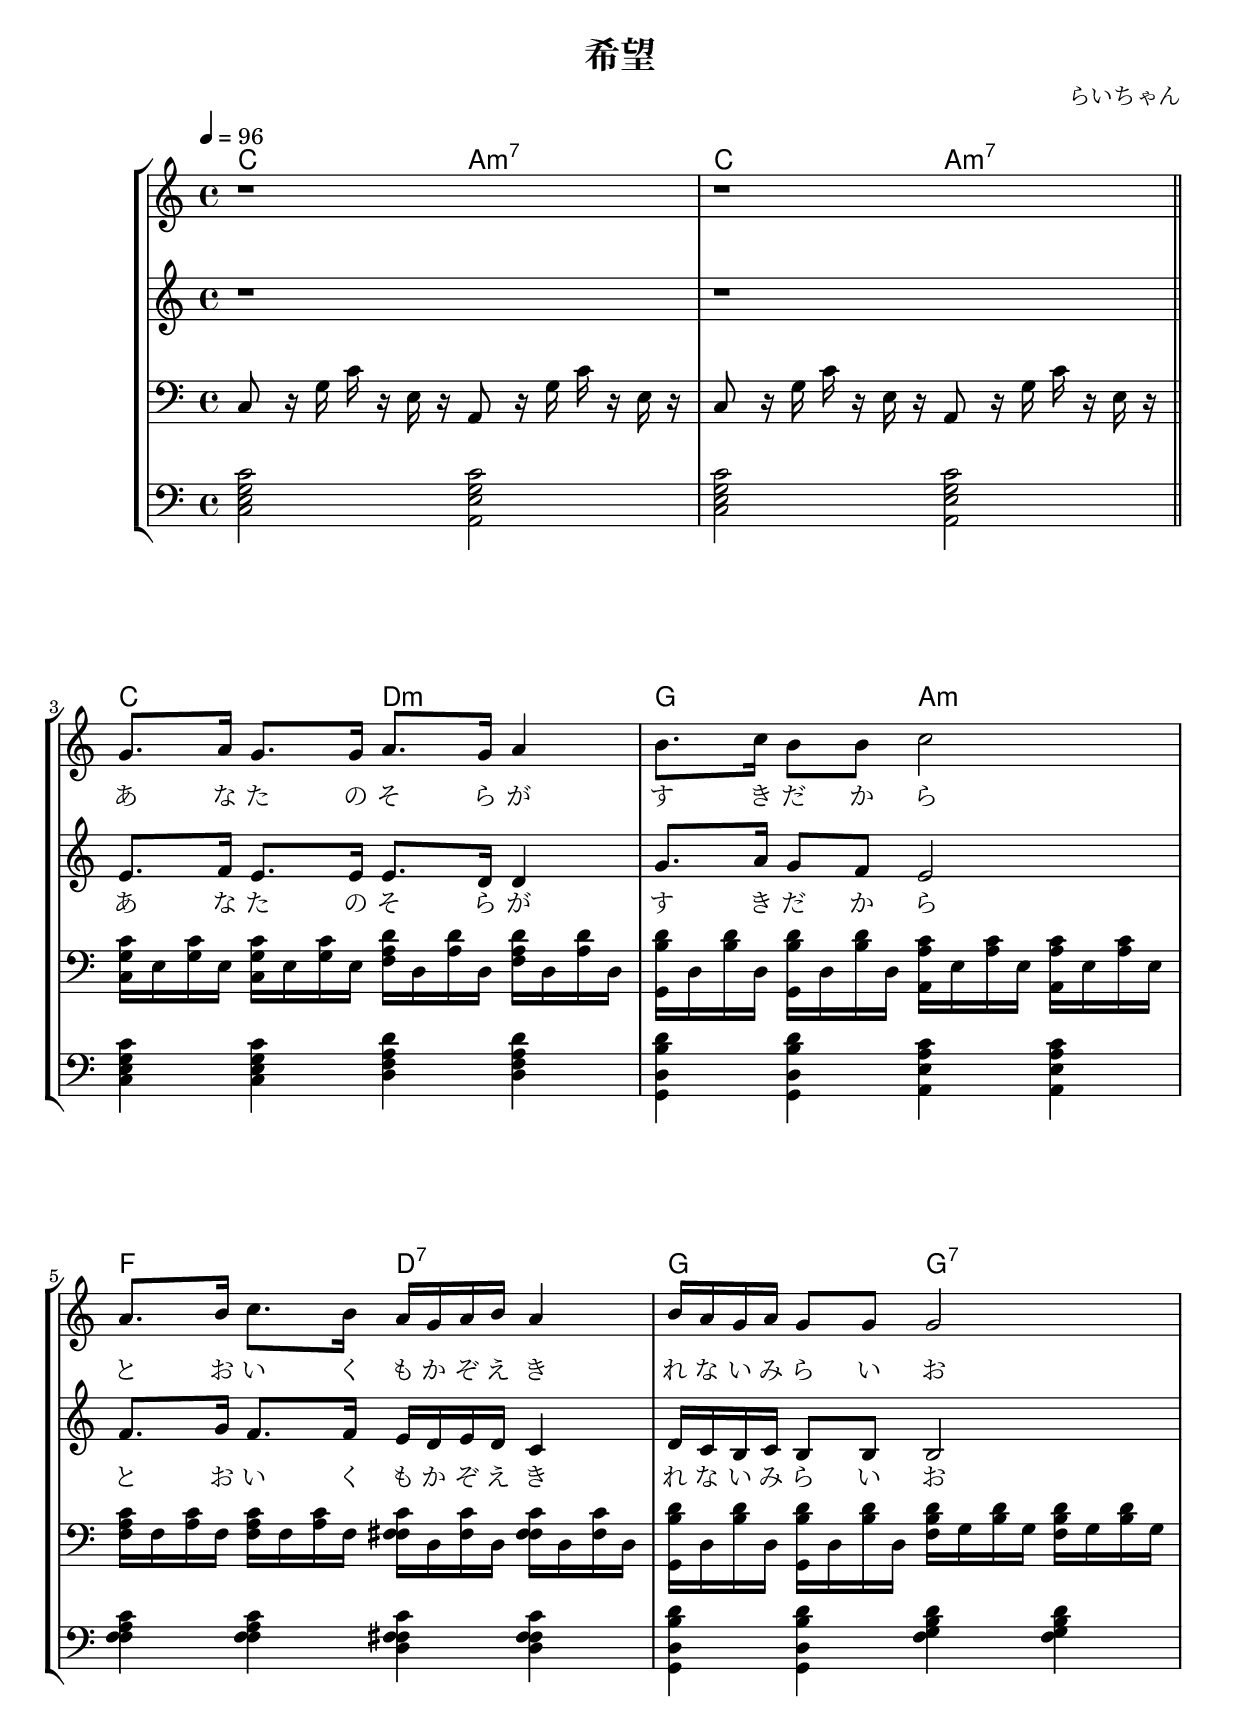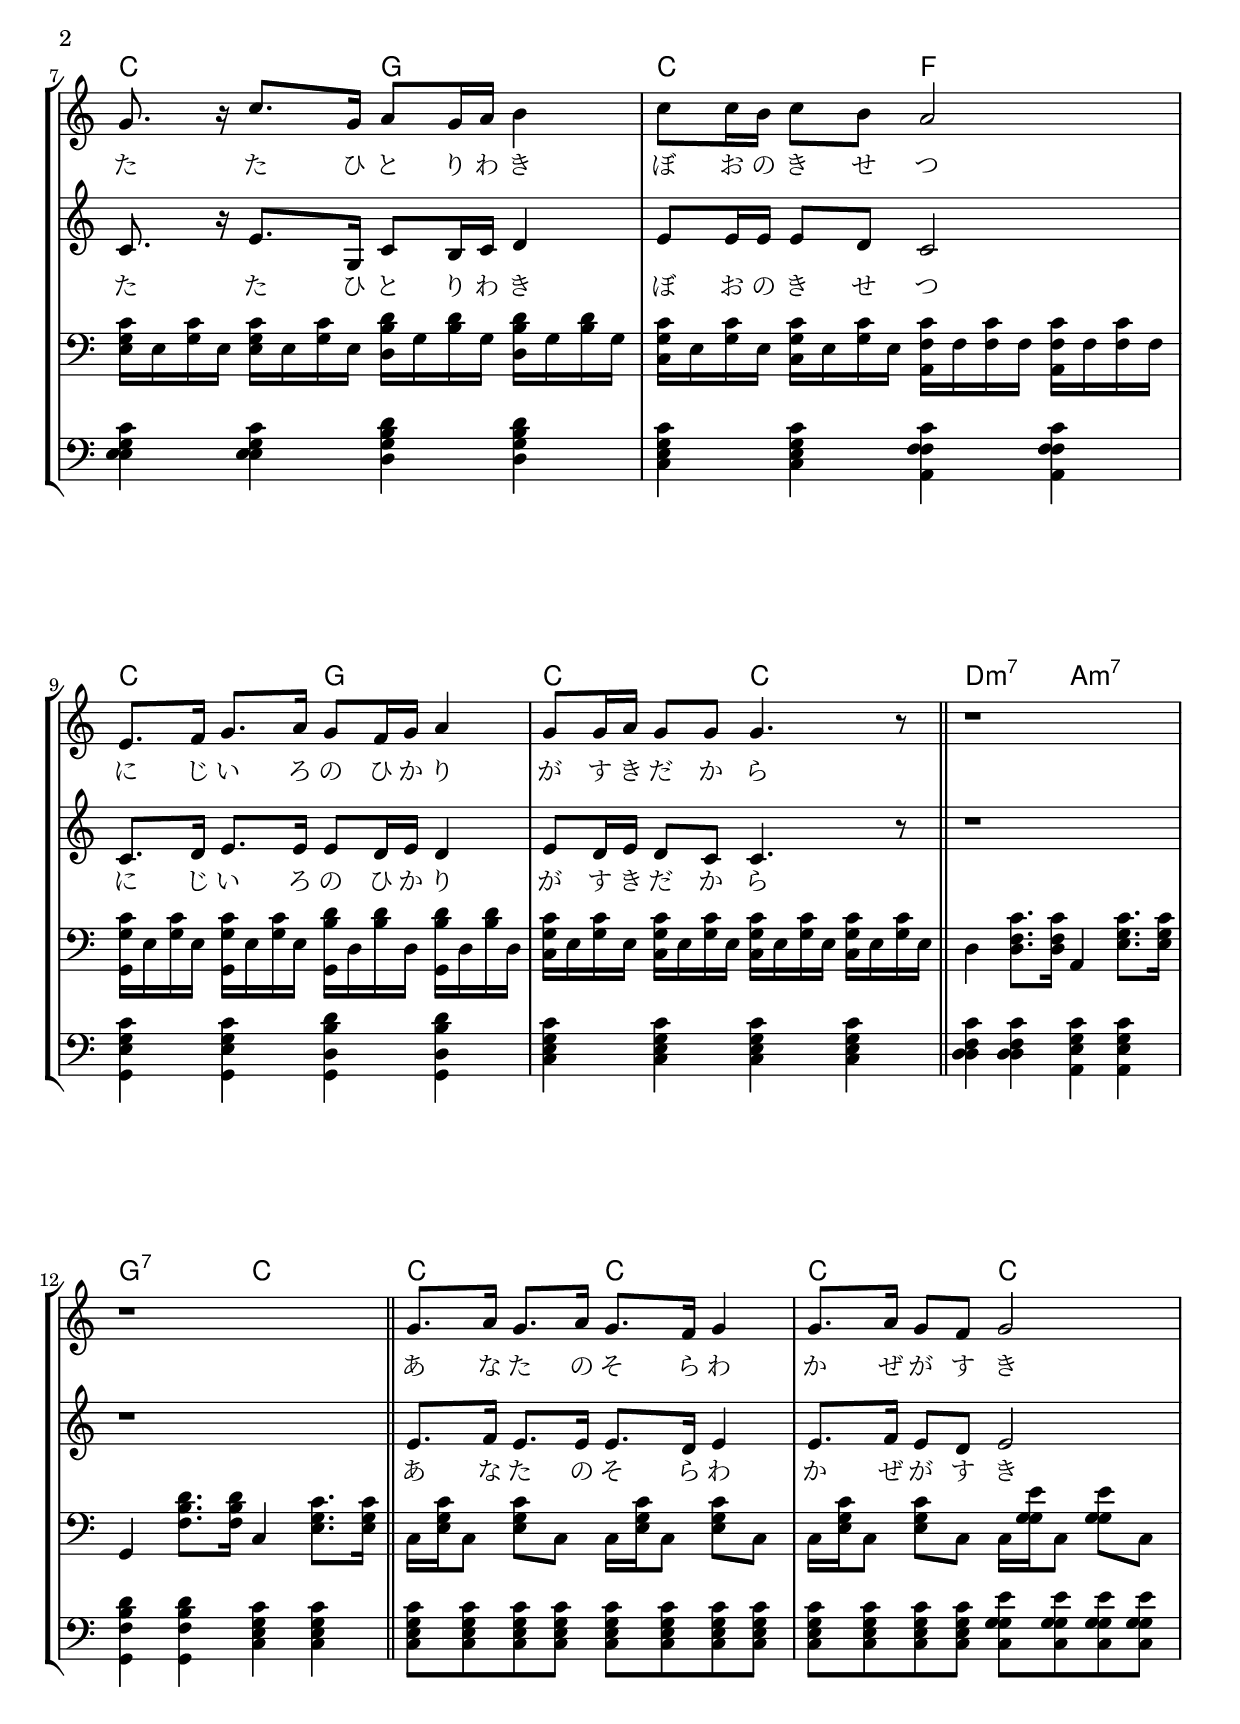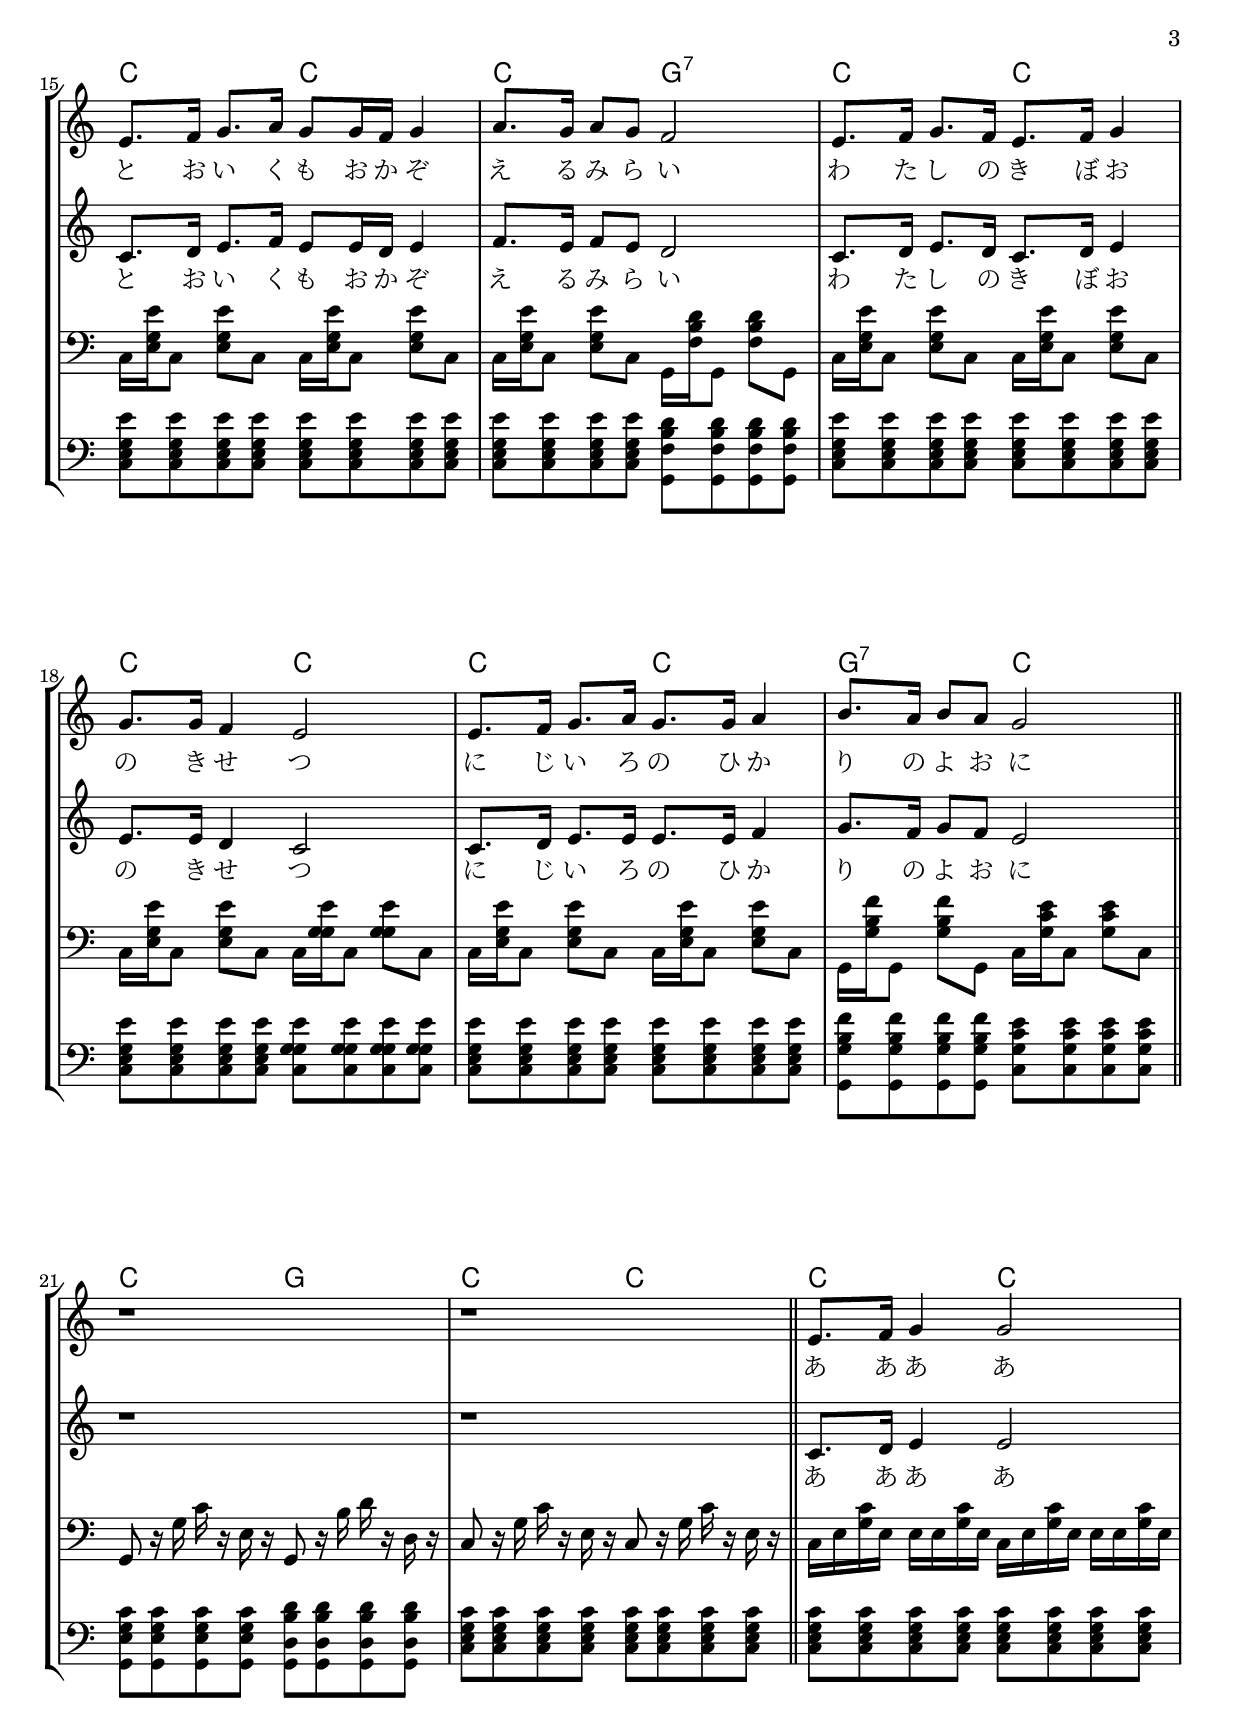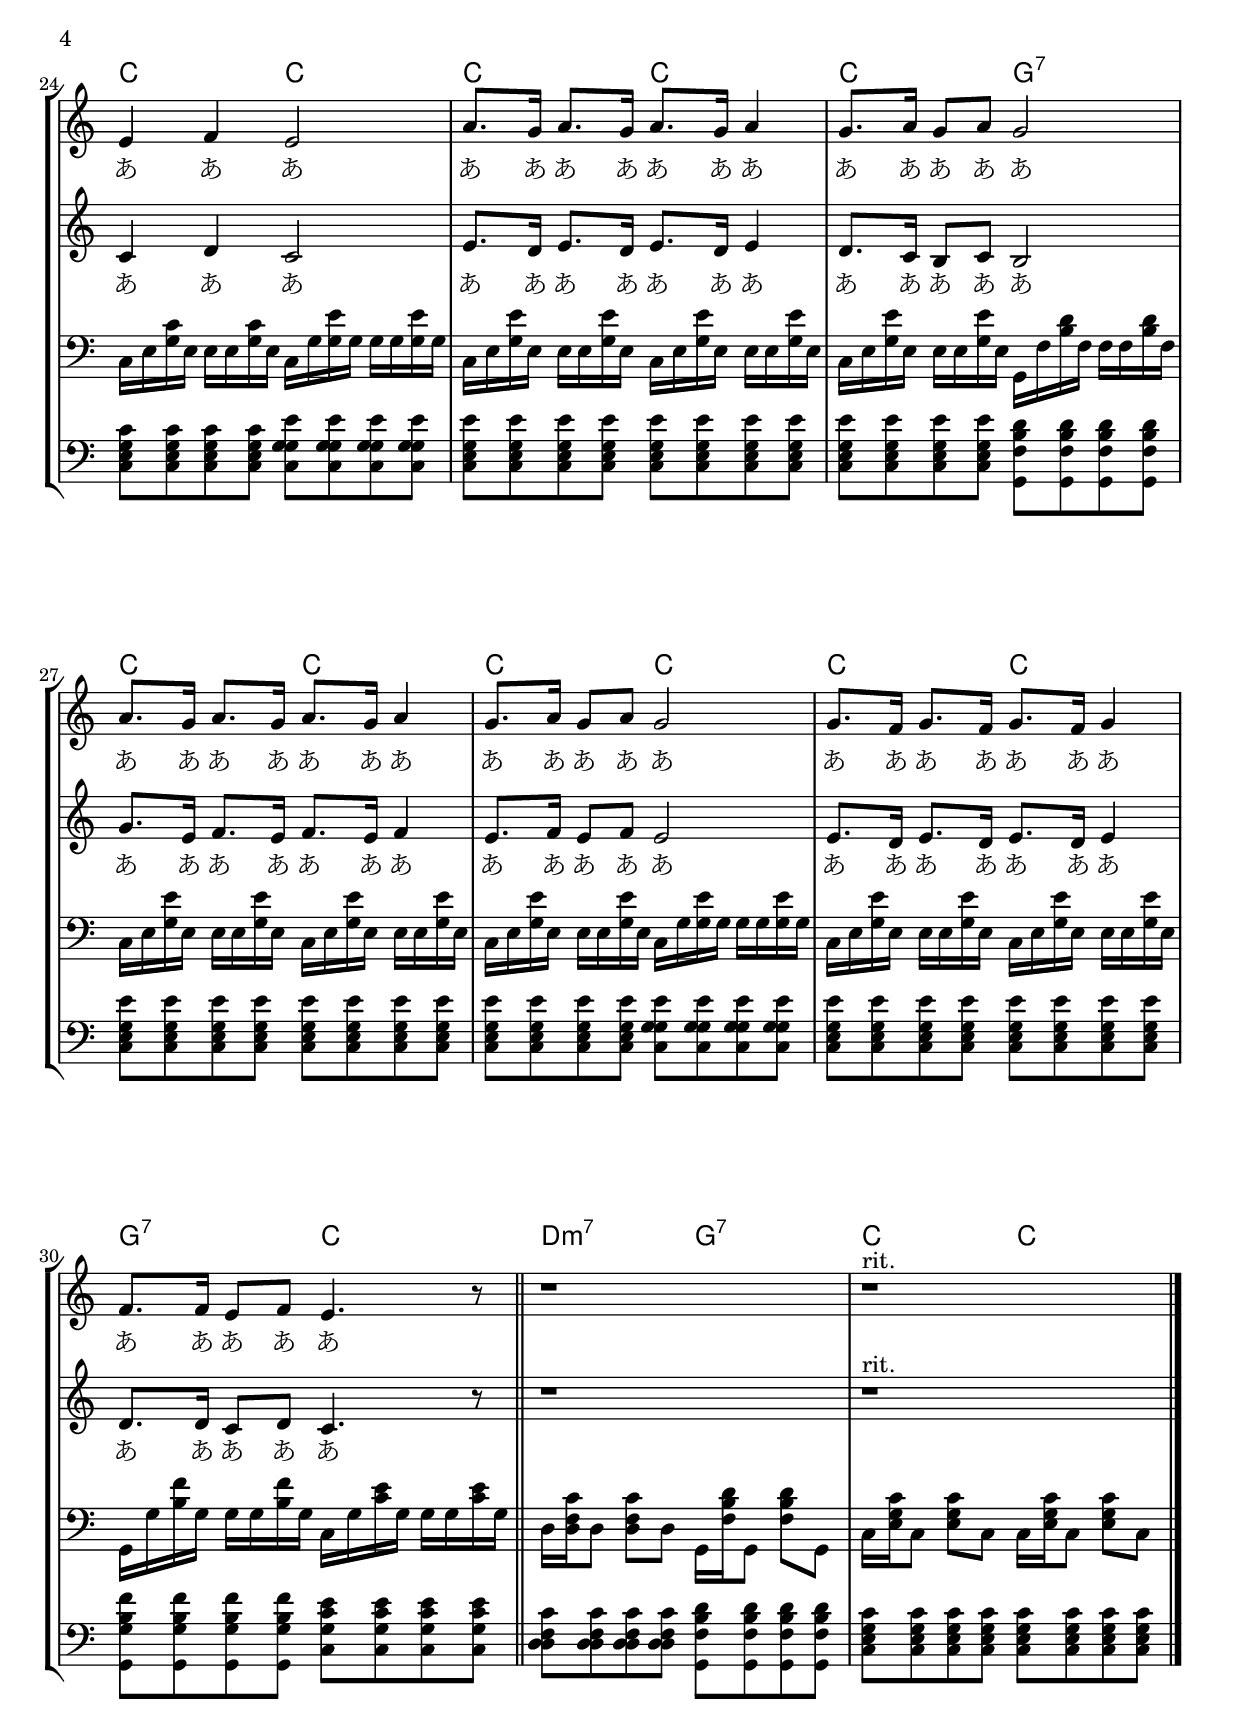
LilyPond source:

\version "2.12.1"

\header {
	title = \markup {希望}
	composer = \markup \center-column {らいちゃん}
}

harmony = \chordmode {
	c2 a:min7 c a:min7 

	c d:m g a:m f d:7 g g:7 c g c f c g c c 

	d:min7 a:min7 g:7 c 

	c c c c c c c g:7 c c c c c c g:7 c 

	c g c c 

	c c c c c c c g:7 c c c c c c g:7 c 

	d:min7 g:7 c c 
}

melody = {
	\key c \major
	\tempo 4 = 96
	r1 | r1   
	\set Staff.midiInstrument = #"mmi0.48"
	g'8.  a'16  g'8.  g'16  a'8.  g'16  a'4 
	b'8.  c''16  b'8  b'8  c''2 
	a'8.  b'16  c''8.  b'16  a'16  g'16  a'16  b'16  a'4 
	b'16  a'16  g'16  a'16  g'8  g'8  g'2 
	g'8.  r16  c''8.  g'16  a'8  g'16  a'16  b'4 
	c''8  c''16  b'16  c''8  b'8  a'2 
	e'8.  f'16  g'8.  a'16  g'8  f'16  g'16  a'4 
	g'8  g'16  a'16  g'8  g'8  g'4.  	r8 	r1 | r1   
	\set Staff.midiInstrument = #"fss0.35"
	g'8.  a'16  g'8.  a'16  g'8.  f'16  g'4 
	g'8.  a'16  g'8  f'8  g'2 
	e'8.  f'16  g'8.  a'16  g'8  g'16  f'16  g'4 
	a'8.  g'16  a'8  g'8  f'2 
	e'8.  f'16  g'8.  f'16  e'8.  f'16  g'4 
	g'8.  g'16  f'4  e'2 
	e'8.  f'16  g'8.  a'16  g'8.  g'16  a'4 
	b'8.  a'16  b'8  a'8  g'2
	r1 | r1   
	\set Staff.midiInstrument = #"mmi0.48"
	e'8.  f'16  g'4  g'2 
	e'4  f'4  e'2 
	a'8.  g'16  a'8.  g'16  a'8.  g'16  a'4 
	g'8.  a'16  g'8  a'8  g'2 
	a'8.  g'16  a'8.  g'16  a'8.  g'16  a'4 
	g'8.  a'16  g'8  a'8  g'2 
	g'8.  f'16  g'8.  f'16  g'8.  f'16  g'4 
	f'8.  f'16  e'8  f'8  e'4.  	r8 	r1 | r1^"rit." \bar "|."
}

words = \lyricmode {
	
	あ  な  た  の  そ  ら  が  す  き  だ  か  ら  と  お  い  く  も  か  ぞ  え  き  れ  な  い  み  ら  い  お  た  た  ひ  と  り  わ  き  ぼ  お  の  き  せ  つ  に  じ  い  ろ  の  ひ  か  り  が  す  き  だ  か  ら  
	
	あ  な  た  の  そ  ら  わ  か  ぜ  が  す  き  と  お  い  く  も  お  か  ぞ  え  る  み  ら  い  わ  た  し  の  き  ぼ  お  の  き  せ  つ  に  じ  い  ろ  の  ひ  か  り  の  よ  お  に  
	
	あ  あ  あ  あ  あ  あ  あ  あ  あ  あ  あ  あ  あ  あ  あ  あ  あ  あ  あ  あ  あ  あ  あ  あ  あ  あ  あ  あ  あ  あ  あ  あ  あ  あ  あ  あ  あ  あ  あ  あ  あ  あ  あ  
	
}

secondmelody = {
	\key c \major
	\tempo 4 = 96
	r1 | r1   
	\set Staff.midiInstrument = #"mmi0.48"
	e'8.  f'16  e'8.  e'16  e'8.  d'16  d'4 
	g'8.  a'16  g'8  f'8  e'2 
	f'8.  g'16  f'8.  f'16  e'16  d'16  e'16  d'16  c'4 
	d'16  c'16  b16  c'16  b8  b8  b2 
	c'8.  r16  e'8.  g16  c'8  b16  c'16  d'4 
	e'8  e'16  e'16  e'8  d'8  c'2 
	c'8.  d'16  e'8.  e'16  e'8  d'16  e'16  d'4 
	e'8  d'16  e'16  d'8  c'8  c'4.  	r8 	r1 | r1   
	\set Staff.midiInstrument = #"fss0.35"
	e'8.  f'16  e'8.  e'16  e'8.  d'16  e'4 
	e'8.  f'16  e'8  d'8  e'2 
	c'8.  d'16  e'8.  f'16  e'8  e'16  d'16  e'4 
	f'8.  e'16  f'8  e'8  d'2 
	c'8.  d'16  e'8.  d'16  c'8.  d'16  e'4 
	e'8.  e'16  d'4  c'2 
	c'8.  d'16  e'8.  e'16  e'8.  e'16  f'4 
	g'8.  f'16  g'8  f'8  e'2
	r1 | r1   
	\set Staff.midiInstrument = #"mmi0.48"
	c'8.  d'16  e'4  e'2 
	c'4  d'4  c'2 
	e'8.  d'16  e'8.  d'16  e'8.  d'16  e'4 
	d'8.  c'16  b8  c'8  b2 
	g'8.  e'16  f'8.  e'16  f'8.  e'16  f'4 
	e'8.  f'16  e'8  f'8  e'2 
	e'8.  d'16  e'8.  d'16  e'8.  d'16  e'4 
	d'8.  d'16  c'8  d'8  c'4.  	r8 	r1 | r1^"rit." \bar "|."
}

secondwords = \lyricmode {
	
	あ  な  た  の  そ  ら  が  す  き  だ  か  ら  と  お  い  く  も  か  ぞ  え  き  れ  な  い  み  ら  い  お  た  た  ひ  と  り  わ  き  ぼ  お  の  き  せ  つ  に  じ  い  ろ  の  ひ  か  り  が  す  き  だ  か  ら  
	
	あ  な  た  の  そ  ら  わ  か  ぜ  が  す  き  と  お  い  く  も  お  か  ぞ  え  る  み  ら  い  わ  た  し  の  き  ぼ  お  の  き  せ  つ  に  じ  い  ろ  の  ひ  か  り  の  よ  お  に  
	
	あ  あ  あ  あ  あ  あ  あ  あ  あ  あ  あ  あ  あ  あ  あ  あ  あ  あ  あ  あ  あ  あ  あ  あ  あ  あ  あ  あ  あ  あ  あ  あ  あ  あ  あ  あ  あ  あ  あ  あ  あ  あ  あ  
	
}

tempochange = {
	\tempo 4 = 96
	r1 | r1 \bar "||"
	\tempo 4 = 96
	r1 | r1 | r1 | r1 | r1 | r1 | r1 | r1 \bar "||"
	\tempo 4 = 96
	r1 | r1 \bar "||"
	\tempo 4 = 96
	r1 | r1 | r1 | r1 | r1 | r1 | r1 | r1 \bar "||"
	\tempo 4 = 96
	r1 | r1 \bar "||"
	\tempo 4 = 96
	r1 | r1 | r1 | r1 | r1 | r1 | r1 | r1 \bar "||"
	\tempo 4 = 96
	r1 | \tempo 4 = 72 r2 \tempo 4 = 64 r2 \bar "|."
}

mainacc = {
	\clef bass
	\set Staff.midiInstrument = #"Tenor Sax"
	\key c \major
	\tempo 4 = 96
	c8r16g16c'16r16e16r16
	a,8r16g16c'16r16e16r16
	c8r16g16c'16r16e16r16
	a,8r16g16c'16r16e16r16
	\bar "||"

	\set Staff.midiInstrument = #"Tenor Sax"
	<c g c'>16 e16 <g c'>16 e16   <c g c'>16 e16 <g c'>16 e16
	<f a d'>16 d16 <a d'>16 d16   <f a d'>16 d16 <a d'>16 d16
	<g, b d'>16 d16 <b d'>16 d16   <g, b d'>16 d16 <b d'>16 d16
	<a, a c'>16 e16 <a c'>16 e16   <a, a c'>16 e16 <a c'>16 e16
	<f a c'>16 f16 <a c'>16 f16   <f a c'>16 f16 <a c'>16 f16
	<fis fis c'>16 d16 <fis c'>16 d16   <fis fis c'>16 d16 <fis c'>16 d16
	<g, b d'>16 d16 <b d'>16 d16   <g, b d'>16 d16 <b d'>16 d16
	<f b d'>16 g16 <b d'>16 g16   <f b d'>16 g16 <b d'>16 g16
	<e g c'>16 e16 <g c'>16 e16   <e g c'>16 e16 <g c'>16 e16
	<d b d'>16 g16 <b d'>16 g16   <d b d'>16 g16 <b d'>16 g16
	<c g c'>16 e16 <g c'>16 e16   <c g c'>16 e16 <g c'>16 e16
	<a, f c'>16 f16 <f c'>16 f16   <a, f c'>16 f16 <f c'>16 f16
	<g, g c'>16 e16 <g c'>16 e16   <g, g c'>16 e16 <g c'>16 e16
	<g, b d'>16 d16 <b d'>16 d16   <g, b d'>16 d16 <b d'>16 d16
	<c g c'>16 e16 <g c'>16 e16   <c g c'>16 e16 <g c'>16 e16
	<c g c'>16 e16 <g c'>16 e16   <c g c'>16 e16 <g c'>16 e16
	\bar "||"

	\set Staff.midiInstrument = #"Tenor Sax"
	d4 <d f c'>8. <d f c'>16
	a,4 <e g c'>8. <e g c'>16
	g,4 <f b d'>8. <f b d'>16
	c4 <e g c'>8. <e g c'>16
	\bar "||"

	\set Staff.midiInstrument = #"Tenor Sax"
	c16 <e g c'>16 c8 <e g c'>8 c8
	c16 <e g c'>16 c8 <e g c'>8 c8
	c16 <e g c'>16 c8 <e g c'>8 c8
	c16 <g g e'>16 c8 <g g e'>8 c8
	c16 <e g e'>16 c8 <e g e'>8 c8
	c16 <e g e'>16 c8 <e g e'>8 c8
	c16 <e g e'>16 c8 <e g e'>8 c8
	g,16 <f b d'>16 g,8 <f b d'>8 g,8
	c16 <e g e'>16 c8 <e g e'>8 c8
	c16 <e g e'>16 c8 <e g e'>8 c8
	c16 <e g e'>16 c8 <e g e'>8 c8
	c16 <g g e'>16 c8 <g g e'>8 c8
	c16 <e g e'>16 c8 <e g e'>8 c8
	c16 <e g e'>16 c8 <e g e'>8 c8
	g,16 <g b f'>16 g,8 <g b f'>8 g,8
	c16 <g c' e'>16 c8 <g c' e'>8 c8
	\bar "||"

	\set Staff.midiInstrument = #"Tenor Sax"
	g,8r16g16c'16r16e16r16
	g,8r16b16d'16r16d16r16
	c8r16g16c'16r16e16r16
	c8r16g16c'16r16e16r16
	\bar "||"

	\set Staff.midiInstrument = #"Tenor Sax"
	c16 e <g c'> e e e <g c'> e
	c16 e <g c'> e e e <g c'> e
	c16 e <g c'> e e e <g c'> e
	c16 g <g e'> g g g <g e'> g
	c16 e <g e'> e e e <g e'> e
	c16 e <g e'> e e e <g e'> e
	c16 e <g e'> e e e <g e'> e
	g,16 f <b d'> f f f <b d'> f
	c16 e <g e'> e e e <g e'> e
	c16 e <g e'> e e e <g e'> e
	c16 e <g e'> e e e <g e'> e
	c16 g <g e'> g g g <g e'> g
	c16 e <g e'> e e e <g e'> e
	c16 e <g e'> e e e <g e'> e
	g,16 g <b f'> g g g <b f'> g
	c16 g <c' e'> g g g <c' e'> g
	\bar "||"

	\set Staff.midiInstrument = #"Tenor Sax"
	d16 <d f c'>16 d8 <d f c'>8 d8
	g,16 <f b d'>16 g,8 <f b d'>8 g,8
	c16 <e g c'>16 c8 <e g c'>8 c8
	c16 <e g c'>16 c8 <e g c'>8 c8
	\bar "|."
}

subacc = {
	\clef bass
	\set Staff.midiInstrument = #"Seashore"
	\key c \major
	\tempo 4 = 96
	<c e g c'>2
	<a, e g c'>2
	<c e g c'>2
	<a, e g c'>2
	\bar "||"

	\set Staff.midiInstrument = #"orchestral strings"
	<c e g c'>4 <c e g c'>4
	<f d a d'>4 <f d a d'>4
	<g, d b d'>4 <g, d b d'>4
	<a, e a c'>4 <a, e a c'>4
	<f f a c'>4 <f f a c'>4
	<fis d fis c'>4 <fis d fis c'>4
	<g, d b d'>4 <g, d b d'>4
	<f g b d'>4 <f g b d'>4
	<e e g c'>4 <e e g c'>4
	<d g b d'>4 <d g b d'>4
	<c e g c'>4 <c e g c'>4
	<a, f f c'>4 <a, f f c'>4
	<g, e g c'>4 <g, e g c'>4
	<g, d b d'>4 <g, d b d'>4
	<c e g c'>4 <c e g c'>4
	<c e g c'>4 <c e g c'>4
	\bar "||"

	\set Staff.midiInstrument = #"Trombone"
	<d d f c'>4 <d d f c'>4
	<a, e g c'>4 <a, e g c'>4
	<g, f b d'>4 <g, f b d'>4
	<c e g c'>4 <c e g c'>4
	\bar "||"

	\set Staff.midiInstrument = #"Trombone"
	<c e g c'>8 <c e g c'>8 <c e g c'>8 <c e g c'>8
	<c e g c'>8 <c e g c'>8 <c e g c'>8 <c e g c'>8
	<c e g c'>8 <c e g c'>8 <c e g c'>8 <c e g c'>8
	<c g g e'>8 <c g g e'>8 <c g g e'>8 <c g g e'>8
	<c e g e'>8 <c e g e'>8 <c e g e'>8 <c e g e'>8
	<c e g e'>8 <c e g e'>8 <c e g e'>8 <c e g e'>8
	<c e g e'>8 <c e g e'>8 <c e g e'>8 <c e g e'>8
	<g, f b d'>8 <g, f b d'>8 <g, f b d'>8 <g, f b d'>8
	<c e g e'>8 <c e g e'>8 <c e g e'>8 <c e g e'>8
	<c e g e'>8 <c e g e'>8 <c e g e'>8 <c e g e'>8
	<c e g e'>8 <c e g e'>8 <c e g e'>8 <c e g e'>8
	<c g g e'>8 <c g g e'>8 <c g g e'>8 <c g g e'>8
	<c e g e'>8 <c e g e'>8 <c e g e'>8 <c e g e'>8
	<c e g e'>8 <c e g e'>8 <c e g e'>8 <c e g e'>8
	<g, g b f'>8 <g, g b f'>8 <g, g b f'>8 <g, g b f'>8
	<c g c' e'>8 <c g c' e'>8 <c g c' e'>8 <c g c' e'>8
	\bar "||"

	\set Staff.midiInstrument = #"Trombone"
	<g, e g c'>8 <g, e g c'>8 <g, e g c'>8 <g, e g c'>8
	<g, d b d'>8 <g, d b d'>8 <g, d b d'>8 <g, d b d'>8
	<c e g c'>8 <c e g c'>8 <c e g c'>8 <c e g c'>8
	<c e g c'>8 <c e g c'>8 <c e g c'>8 <c e g c'>8
	\bar "||"

	\set Staff.midiInstrument = #"Trombone"
	<c e g c'>8 <c e g c'>8 <c e g c'>8 <c e g c'>8
	<c e g c'>8 <c e g c'>8 <c e g c'>8 <c e g c'>8
	<c e g c'>8 <c e g c'>8 <c e g c'>8 <c e g c'>8
	<c g g e'>8 <c g g e'>8 <c g g e'>8 <c g g e'>8
	<c e g e'>8 <c e g e'>8 <c e g e'>8 <c e g e'>8
	<c e g e'>8 <c e g e'>8 <c e g e'>8 <c e g e'>8
	<c e g e'>8 <c e g e'>8 <c e g e'>8 <c e g e'>8
	<g, f b d'>8 <g, f b d'>8 <g, f b d'>8 <g, f b d'>8
	<c e g e'>8 <c e g e'>8 <c e g e'>8 <c e g e'>8
	<c e g e'>8 <c e g e'>8 <c e g e'>8 <c e g e'>8
	<c e g e'>8 <c e g e'>8 <c e g e'>8 <c e g e'>8
	<c g g e'>8 <c g g e'>8 <c g g e'>8 <c g g e'>8
	<c e g e'>8 <c e g e'>8 <c e g e'>8 <c e g e'>8
	<c e g e'>8 <c e g e'>8 <c e g e'>8 <c e g e'>8
	<g, g b f'>8 <g, g b f'>8 <g, g b f'>8 <g, g b f'>8
	<c g c' e'>8 <c g c' e'>8 <c g c' e'>8 <c g c' e'>8
	\bar "||"

	\set Staff.midiInstrument = #"Trombone"
	<d d f c'>8 <d d f c'>8 <d d f c'>8 <d d f c'>8
	<g, f b d'>8 <g, f b d'>8 <g, f b d'>8 <g, f b d'>8
	<c e g c'>8 <c e g c'>8 <c e g c'>8 <c e g c'>8
	<c e g c'>8 <c e g c'>8 <c e g c'>8 <c e g c'>8
	\bar "|."
}

percA = {
	\drummode {
	hh4 hh8 hh2 r8  |\times 16/32{ hh2 hh8. hh1 r4 r16 } \bar "||"
	r8 cymr16 cymr16 cymr8 cymr16 cymr16 cymr8 cymr16 cymr16 cymr8 cymr8  |cymr8 cymr16 cymr16 cymr8 cymr16 cymr16 cymr8 cymr16 cymr16 cymr8 cymr8  |cymr8 cymr16 cymr16 cymr8 cymr16 cymr16 cymr8 cymr16 cymr16 cymr8 cymr16 cymr16  |cymr8 cymr16 cymr16 cymr8 cymr16 cymr16 cymr8 cymr16 cymr16 cymr8 cymr8  |r8 cymr16 cymr16 cymr8 cymr16 cymr16 cymr8 cymr16 cymr16 cymr8 cymr8  |cymr8 cymr16 cymr16 cymr8 cymr16 cymr16 cymr8 cymr16 cymr16 cymr8 cymr8  |cymr8 cymr16 cymr16 cymr8 cymr16 cymr16 cymr8 cymr16 cymr16 cymr8 cymr16 cymr16  |cymr8 cymr16 cymr16 cymr8 cymr16 cymr16 cymr8 cymr16 cymr16 cymr8 cymr8  \bar "||"
	cymr4 cymr4 cymr4 cymr4  |cymr4 cymr8 cymr16 cymr16 cymr4 cymr4  \bar "||"
	cymr4 cymr4 cymr4 cymr4  |cymr4 cymr8 cymr16 cymr16 cymr4 cymr4  |cymr4 cymr4 cymr4 cymr4  |cymr4 cymr2.  |cymr4 cymr4 cymr4 cymr4  |cymr4 cymr8 cymr16 cymr16 cymr4 cymr4  |cymr4 cymr4 cymr4 cymr4  |cymr4 cymr2.  \bar "||"
	hh4 hh8 hh2 r8  |\times 16/32{ hh2 hh8. hh1 r4 r16 } \bar "||"
	cymr4 cymr4 cymr4 cymr4  |cymr4 cymr8 cymr16 cymr16 cymr4 cymr4  |cymr4 cymr4 cymr4 cymr4  |cymr4 cymr2.  |cymr4 cymr4 cymr4 cymr4  |cymr4 cymr8 cymr16 cymr16 cymr4 cymr4  |cymr4 cymr4 cymr4 cymr4  |cymr4 cymr2.  \bar "||"
	cymr4 cymr4 cymr4 cymr4  |cymr4 cymr8 cymr16 cymr16 cymr4 cymr4  \bar "|."
	}
}

percB = {
	\drummode {
	r16 hhp8 hhp8 hhp2 r8.  |\times 16/32{ r8 hhp4 hhp4 hhp8 hhp1 r4 } \bar "||"
	r4 sn2 sn4  |r4 sn8 sn4. sn4  |r4 sn2 sn4  |r4 sn8 sn4. sn4  |r4 sn2 sn4  |r4 sn8 sn4. sn4  |r4 sn2 sn4  |r4 sn2 sn8 sn16 sn16  \bar "||"
	r2 sn2  |r2 sn2  \bar "||"
	r2 sn2  |r2 sn2  |r2 sn2  |r8 sn8 sn2.  |r2 sn2  |r2 sn2  |r2 sn2  |r8 sn8 sn2.  \bar "||"
	r16 hhp8 hhp8 hhp2 r8.  |\times 16/32{ r8 hhp4 hhp4 hhp8 hhp1 r4 } \bar "||"
	r2 sn2  |r2 sn2  |r2 sn2  |r8 sn8 sn2.  |r2 sn2  |r2 sn2  |r2 sn2  |r8 sn8 sn2.  \bar "||"
	r2 sn2  |r2 sn2  \bar "|."
	}
}

percC = {
	\drummode {
	r1  |\times 16/32{ r1 r2 hho2 } \bar "||"
	bd8. bd16 bd8. bd16 bd8. bd16 bd8. bd16  |bd8. bd16 bd8. bd16 bd8. bd16 bd4  |bd8. bd16 bd8. bd16 bd8. bd16 bd8. bd16  |bd8. bd16 bd8. bd16 bd8. bd16 bd4  |bd8. bd16 bd8. bd16 bd8. bd16 bd8. bd16  |bd8. bd16 bd8. bd16 bd8. bd16 bd4  |bd8. bd16 bd8. bd16 bd8. bd16 bd8. bd16  |bd8. bd16 bd8. bd16 bd8. bd16 bd8. bd16  \bar "||"
	bd2. r8 bd8  |bd2 r8 bd4.  \bar "||"
	bd2. r8 bd8  |bd2. r8 bd8  |bd2. r8 bd8  |bd4. bd8 bd4. bd8  |bd2. r8 bd8  |bd2. r8 bd8  |bd2. r8 bd8  |bd2 r8 bd4.  \bar "||"
	r1  |\times 16/32{ r1 r2 hho2 } \bar "||"
	bd2. r8 bd8  |bd2. r8 bd8  |bd2. r8 bd8  |bd4. bd8 bd4. bd8  |bd2. r8 bd8  |bd2. r8 bd8  |bd2. r8 bd8  |bd2 r8 bd4.  \bar "||"
	bd2. r8 bd8  |bd2 r8 bd4.  \bar "|."
	}
}

percD = {
	\drummode {
	bd8. bd8. bd2 bd8  |\times 16/32{ bd4. bd4. bd8 bd2 r8 bd2 } \bar "||"
	r1  |r2 r16 tommh4. r16  |r1  |r2 r16 tommh4. r16  |r1  |r2 r16 tommh4. r16  |r1  |r4. tommh2 r8  \bar "||"
	r1 |r8. tommh8. tommh2 r8  \bar "||"
	r1 |r1 |r1 |r2 r8 tommh8 tommh4  |r1 |r1 |r1 |r8. tommh8. tommh2 r8  \bar "||"
	bd8. bd8. bd2 bd8  |\times 16/32{ bd4. bd4. bd8 bd2 r8 bd2 } \bar "||"
	r1 |r1 |r1 |r2 r8 tommh8 tommh4  |r1 |r1 |r1 |r8. tommh8. tommh2 r8  \bar "||"
	r1 |r8. tommh8. tommh2 r8  \bar "|."
	}
}

percE = {
	\drummode {
	r2 ss2  |\times 16/32{ r1 ss1 } \bar "||"
	r1  |r2. r8 toml8  |r1  |r2. r8 toml8  |r1  |r2. r8 toml8  |r1  |r2 r16 toml4. r16  \bar "||"
	r1 |r2. toml8 toml8  \bar "||"
	r1 |r1 |r1 |r2. r8 toml8  |r1 |r1 |r1 |r2. toml8 toml8  \bar "||"
	r2 ss2  |\times 16/32{ r1 ss1 } \bar "||"
	r1 |r1 |r1 |r2. r8 toml8  |r1 |r1 |r1 |r2. toml8 toml8  \bar "||"
	r1 |r2. toml8 toml8  \bar "|."
	}
}

percF = {
	\drummode {
	r1 |\times 16/32{ r1 sn4 sn8 sn2 r8 } \bar "||"
	cymc1  |r1 |r1 |r1 |cymc1  |r1 |r1 |r1 \bar "||"
	r1 |hho1  \bar "||"
	r1 |r1 |r1 |r1 |r1 |r1 |r1 |hho1  \bar "||"
	r1 |\times 16/32{ r1 sn4 sn8 sn2 r8 } \bar "||"
	r1 |r1 |r1 |r1 |r1 |r1 |r1 |hho1  \bar "||"
	r1 |hho1  \bar "|."
	}
}

percG = {
	\drummode {
	r1 |r1 \bar "||"
	r1 | r1 | r1 | r1 | r1 | r1 | r1 | r1 \bar "||"
	r1 | r1 \bar "||"
	r1 | r1 | r1 | r1 | r1 | r1 | r1 | r1 \bar "||"
	r1 |r1 \bar "||"
	r1 | r1 | r1 | r1 | r1 | r1 | r1 | r1 \bar "||"
	r1 | r1 \bar "|."
	}
}

percH = {
	\drummode {
	r1 |\times 16/32{ r1 r2 r8 tommh4. } \bar "||"
	r1 | r1 | r1 | r1 | r1 | r1 | r1 | r1 \bar "||"
	r1 | r1 \bar "||"
	r1 | r1 | r1 | r1 | r1 | r1 | r1 | r1 \bar "||"
	r1 |\times 16/32{ r1 r2 r8 tommh4. } \bar "||"
	r1 | r1 | r1 | r1 | r1 | r1 | r1 | r1 \bar "||"
	r1 | r1 \bar "|."
	}
}

percI = {
	\drummode {
	r1 |\times 16/32{ r1 r2. tomfh4 } \bar "||"
	r1 | r1 | r1 | r1 | r1 | r1 | r1 | r1 \bar "||"
	r1 | r1 \bar "||"
	r1 | r1 | r1 | r1 | r1 | r1 | r1 | r1 \bar "||"
	r1 |\times 16/32{ r1 r2. tomfh4 } \bar "||"
	r1 | r1 | r1 | r1 | r1 | r1 | r1 | r1 \bar "||"
	r1 | r1 \bar "|."
	}
}

\score {
	<<
		\new StaffGroup <<
			\new ChordNames {\harmony}
			\new Voice = "melody" {\melody}
			\new Lyrics \lyricsto "melody" \words
			\new Voice = "secondmelody" {\secondmelody}
			\new Lyrics \lyricsto "secondmelody" \secondwords
			\new Staff = "mainacc" {\mainacc}
			\new Staff = "subacc" {\subacc}
		>>
	>>
	\layout { }
}
